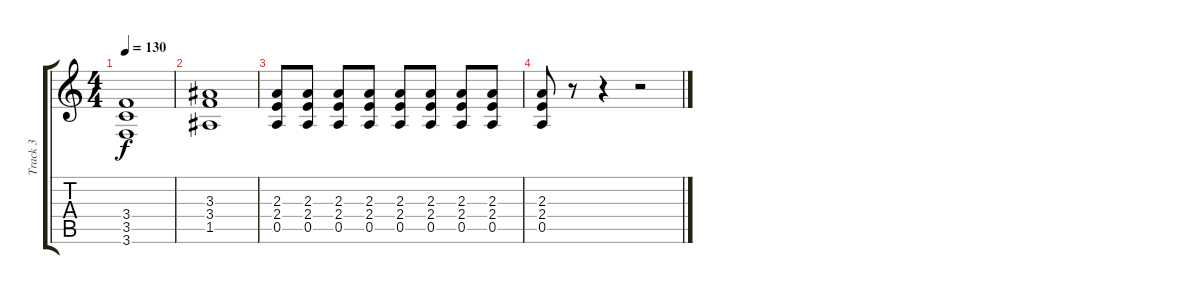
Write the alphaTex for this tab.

\track ("Track 3" "Track 3") {instrument distortionguitar}
\staff {score tabs}
\tuning (E4 B3 G3 D3 A2 D2) {hide}
\ts (4 4)
\tempo 130
\clef g2
\ks c
(3.4 3.5 3.6).1{dy f} |
(3.3 3.4 1.5).1 |
(2.3 2.4 0.5).8 (2.3 2.4 0.5).8 (2.3 2.4 0.5).8 (2.3 2.4 0.5).8 (2.3 2.4 0.5).8 (2.3 2.4 0.5).8 (2.3 2.4 0.5).8 (2.3 2.4 0.5).8 |
(2.3 2.4 0.5).8 r.8 r.4 r.2
